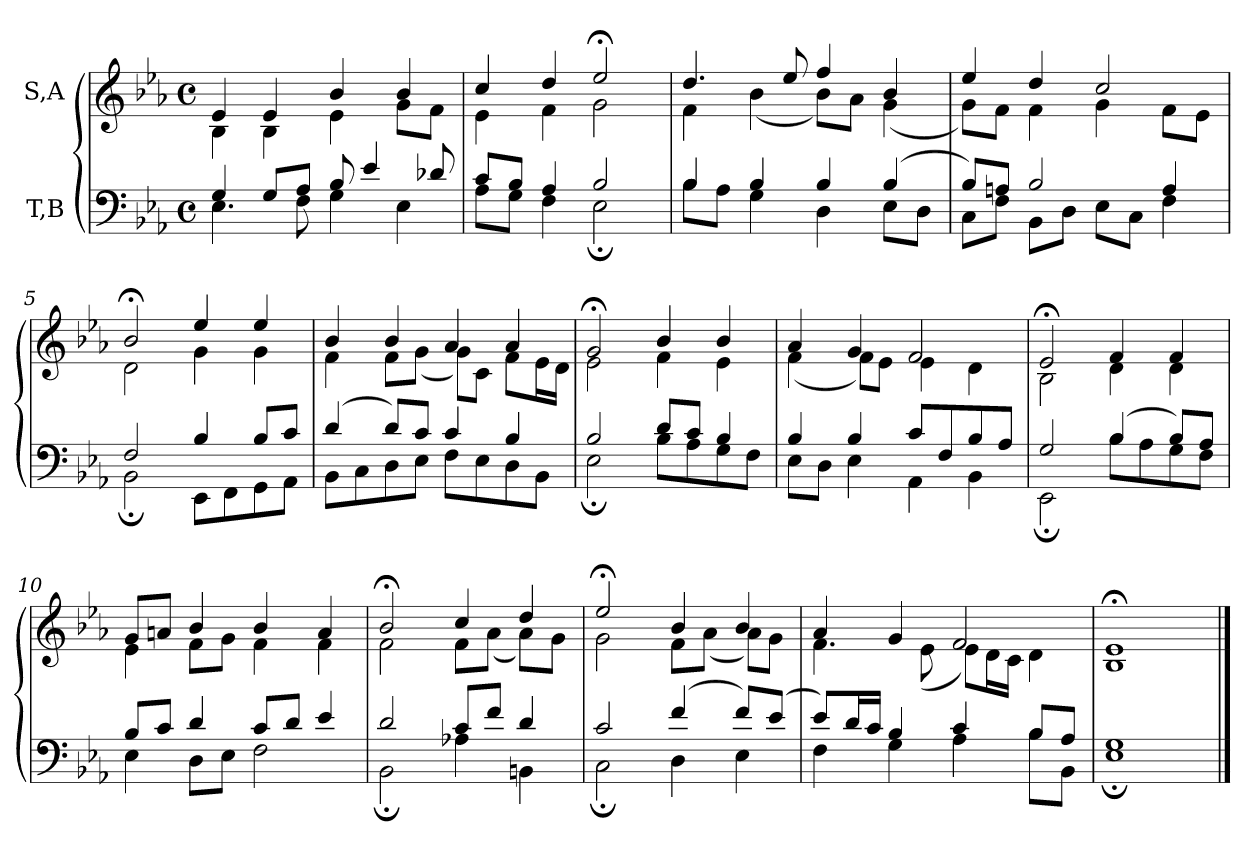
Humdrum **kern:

**kern	**kern
*part2	*part1
*staff2	*staff1
*I"T,B	*I"S,A
*clefF4	*clefG2
*k[b-e-a-]	*k[b-e-a-]
*M4/4	*M4/4
*met(c)	*met(c)
=1	=1
*^	*^
4G	4.E-	4e-	4B-
8GL	.	4e-	4B-
8A-J	8F	.	.
8B-	4G	4b-	4e-
4e-	.	.	.
.	4E-	4b-	8gL
8d-X	.	.	8fJ
=2	=2	=2	=2
8cL	8A-L	4cc	4e-
8B-J	8GJ	.	.
4A-	4F	4dd	4f
2B-	2E-;	2ee-;<	2g
=3	=3	=3	=3
4B-	8B-L	4.dd	4f
.	8A-J	.	.
4B-	4G	.	(<4b-
.	.	8ee-	.
4B-	4D	4ff	8b-L)
.	.	.	8a-J
(>4B-	8E-L	4b-	(<4g
.	8DJ	.	.
=4	=4	=4	=4
8B-L)	8CL	4ee-	8gL)
8AnJ	8FJ	.	8fJ
2B-	8BB-L	4dd	4f
.	8DJ	.	.
.	8E-L	2cc	4g
.	8CJ	.	.
4A	4F	.	8fL
.	.	.	8e-J
=5	=5	=5	=5
2F	2BB-;	2b-;<	2d
4B-	8EE-L	4ee-	4g
.	8FF	.	.
8B-L	8GG	4ee-	4g
8cJ	8AA-J	.	.
=6	=6	=6	=6
(>4d	8BB-L	4b-	4f
.	8C	.	.
8dL)	8D	4b-	8fL
8cJ	8E-J	.	(<8gJ
4c	8FL	4a-	8gL)
.	8E-	.	8cJ
4B-	8D	4a-	8fL
.	8BB-J	.	16e-L
.	.	.	16dJJ
=7	=7	=7	=7
2B-	2E-;	2g;<	2e-
8dL	8B-L	4b-	4f
8cJ	8A-	.	.
4B-	8G	4b-	4e-
.	8FJ	.	.
=8	=8	=8	=8
4B-	8E-L	4a-	(<4f
.	8DJ	.	.
4B-	4E-	4g	8fL)
.	.	.	8e-J
8cL	4AA-	2f	4e-
8F	.	.	.
8B-	4BB-	.	4d
8A-J	.	.	.
=9	=9	=9	=9
2G	2EE-;	2e-;<	2B-
(>4B-	8B-L	4f	4d
.	8A-	.	.
8B-L)	8G	4f	4d
8A-J	8FJ	.	.
=10	=10	=10	=10
8B-L	4E-	8gL	4e-
8cJ	.	8anJ	.
4d	8DL	4b-	8fL
.	8E-J	.	8gJ
8cL	2F	4b-	4f
8dJ	.	.	.
4e-	.	4a	4f
=11	=11	=11	=11
2d	2BB-;	2b-;<	2f
8cL	4A-X	4cc	8fL
8fJ	.	.	(<8a-J
4d	4BBn	4dd	8a-L)
.	.	.	8gJ
=12	=12	=12	=12
2c	2C;	2ee-;<	2g
(>4f	4D	4b-	8fL
.	.	.	(<8a-J
8fL)	4E-	4b-	8a-L)
(>8e-J	.	.	8gJ
=13	=13	=13	=13
8e-L)	4F	4a-	4.f
16dL	.	.	.
16cJJ	.	.	.
4B-	4G	4g	.
.	.	.	(<8e-
4c	4A-	2f	8e-L)
.	.	.	16dL
.	.	.	16cJJ
8B-L	8B-L	.	4d
8A-J	8BB-J	.	.
=14	=14	=14	=14
1G	1E-;	1e-;<	1B-
*v	*v	*	*
*	*v	*v
==	==
*-	*-
